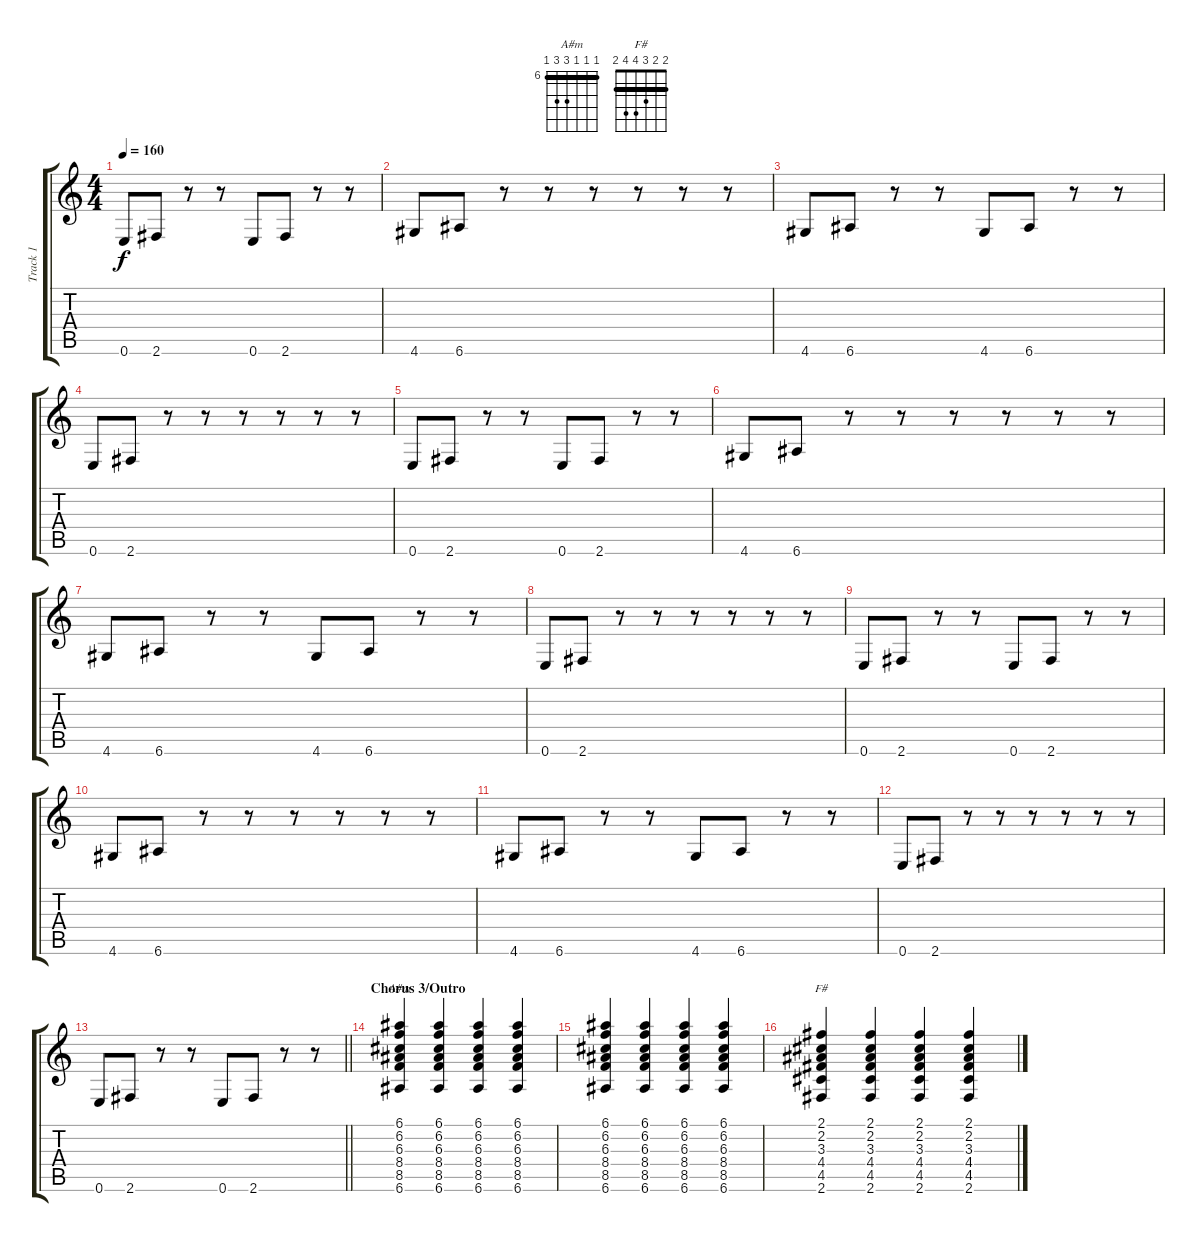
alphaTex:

\track ("Track 1" "Track 1") {instrument distortionguitar}
\staff {score tabs}
\tuning (E4 B3 G3 D3 A2 E2) {hide}
\chord ("A#m" 6 6 6 8 8 6) {firstfret 6 barre 6}
\chord ("F#" 2 2 3 4 4 2) {barre 2}
\ts (4 4)
\tempo 160
\clef g2
\ks c
0.6.8{dy f} 2.6.8 r.8 r.8 0.6.8 2.6.8 r.8 r.8 |
4.6.8 6.6.8 r.8 r.8 r.8 r.8 r.8 r.8 |
4.6.8 6.6.8 r.8 r.8 4.6.8 6.6.8 r.8 r.8 |
0.6.8 2.6.8 r.8 r.8 r.8 r.8 r.8 r.8 |
0.6.8 2.6.8 r.8 r.8 0.6.8 2.6.8 r.8 r.8 |
4.6.8 6.6.8 r.8 r.8 r.8 r.8 r.8 r.8 |
4.6.8 6.6.8 r.8 r.8 4.6.8 6.6.8 r.8 r.8 |
0.6.8 2.6.8 r.8 r.8 r.8 r.8 r.8 r.8 |
0.6.8 2.6.8 r.8 r.8 0.6.8 2.6.8 r.8 r.8 |
4.6.8 6.6.8 r.8 r.8 r.8 r.8 r.8 r.8 |
4.6.8 6.6.8 r.8 r.8 4.6.8 6.6.8 r.8 r.8 |
0.6.8 2.6.8 r.8 r.8 r.8 r.8 r.8 r.8 |
\barLineRight lightlight
0.6.8 2.6.8 r.8 r.8 0.6.8 2.6.8 r.8 r.8 |
\section ("" "Chorus 3/Outro")
(6.1 6.2 6.3 8.4 8.5 6.6).4{ch "A#m" instrument electricguitarclean} (6.1 6.2 6.3 8.4 8.5 6.6).4 (6.1 6.2 6.3 8.4 8.5 6.6).4 (6.1 6.2 6.3 8.4 8.5 6.6).4 |
(6.1 6.2 6.3 8.4 8.5 6.6).4 (6.1 6.2 6.3 8.4 8.5 6.6).4 (6.1 6.2 6.3 8.4 8.5 6.6).4 (6.1 6.2 6.3 8.4 8.5 6.6).4 |
(2.1 2.2 3.3 4.4 4.5 2.6).4{ch "F#"} (2.1 2.2 3.3 4.4 4.5 2.6).4 (2.1 2.2 3.3 4.4 4.5 2.6).4 (2.1 2.2 3.3 4.4 4.5 2.6).4
